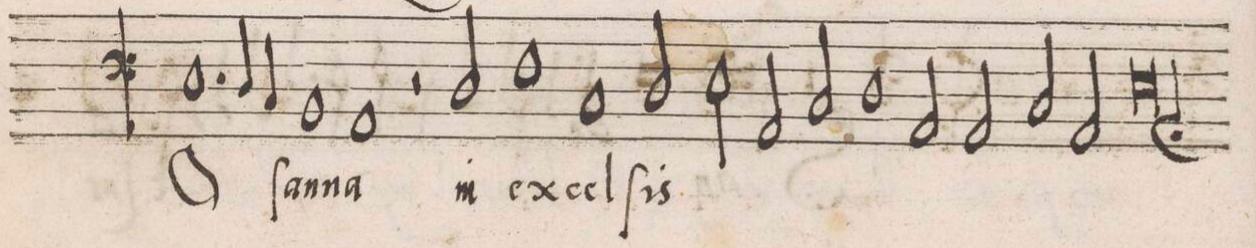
**kern	**text
*I"BASSVS	*
*clefF4	*
*k[]	*
*met(C|)	*
*M2/1	*
1.E	O-
4D/	.
4C/	.
=30-	=30-
1BB	-ſan-
1AA	-na
=31-	=31-
2r	.
2D/	in
1F	ex-
=32-	=32-
1C	-cel-
2D/	-ſis
2E\	.
=33-	=33-
2AA/	.
2C/	.
1D	.
=34-	=34-
2AA/	.
2AA/	.
2C/	.
2AA/	.
=35-	=35-
0E;<	.
=36-	=36-
*-	*-
